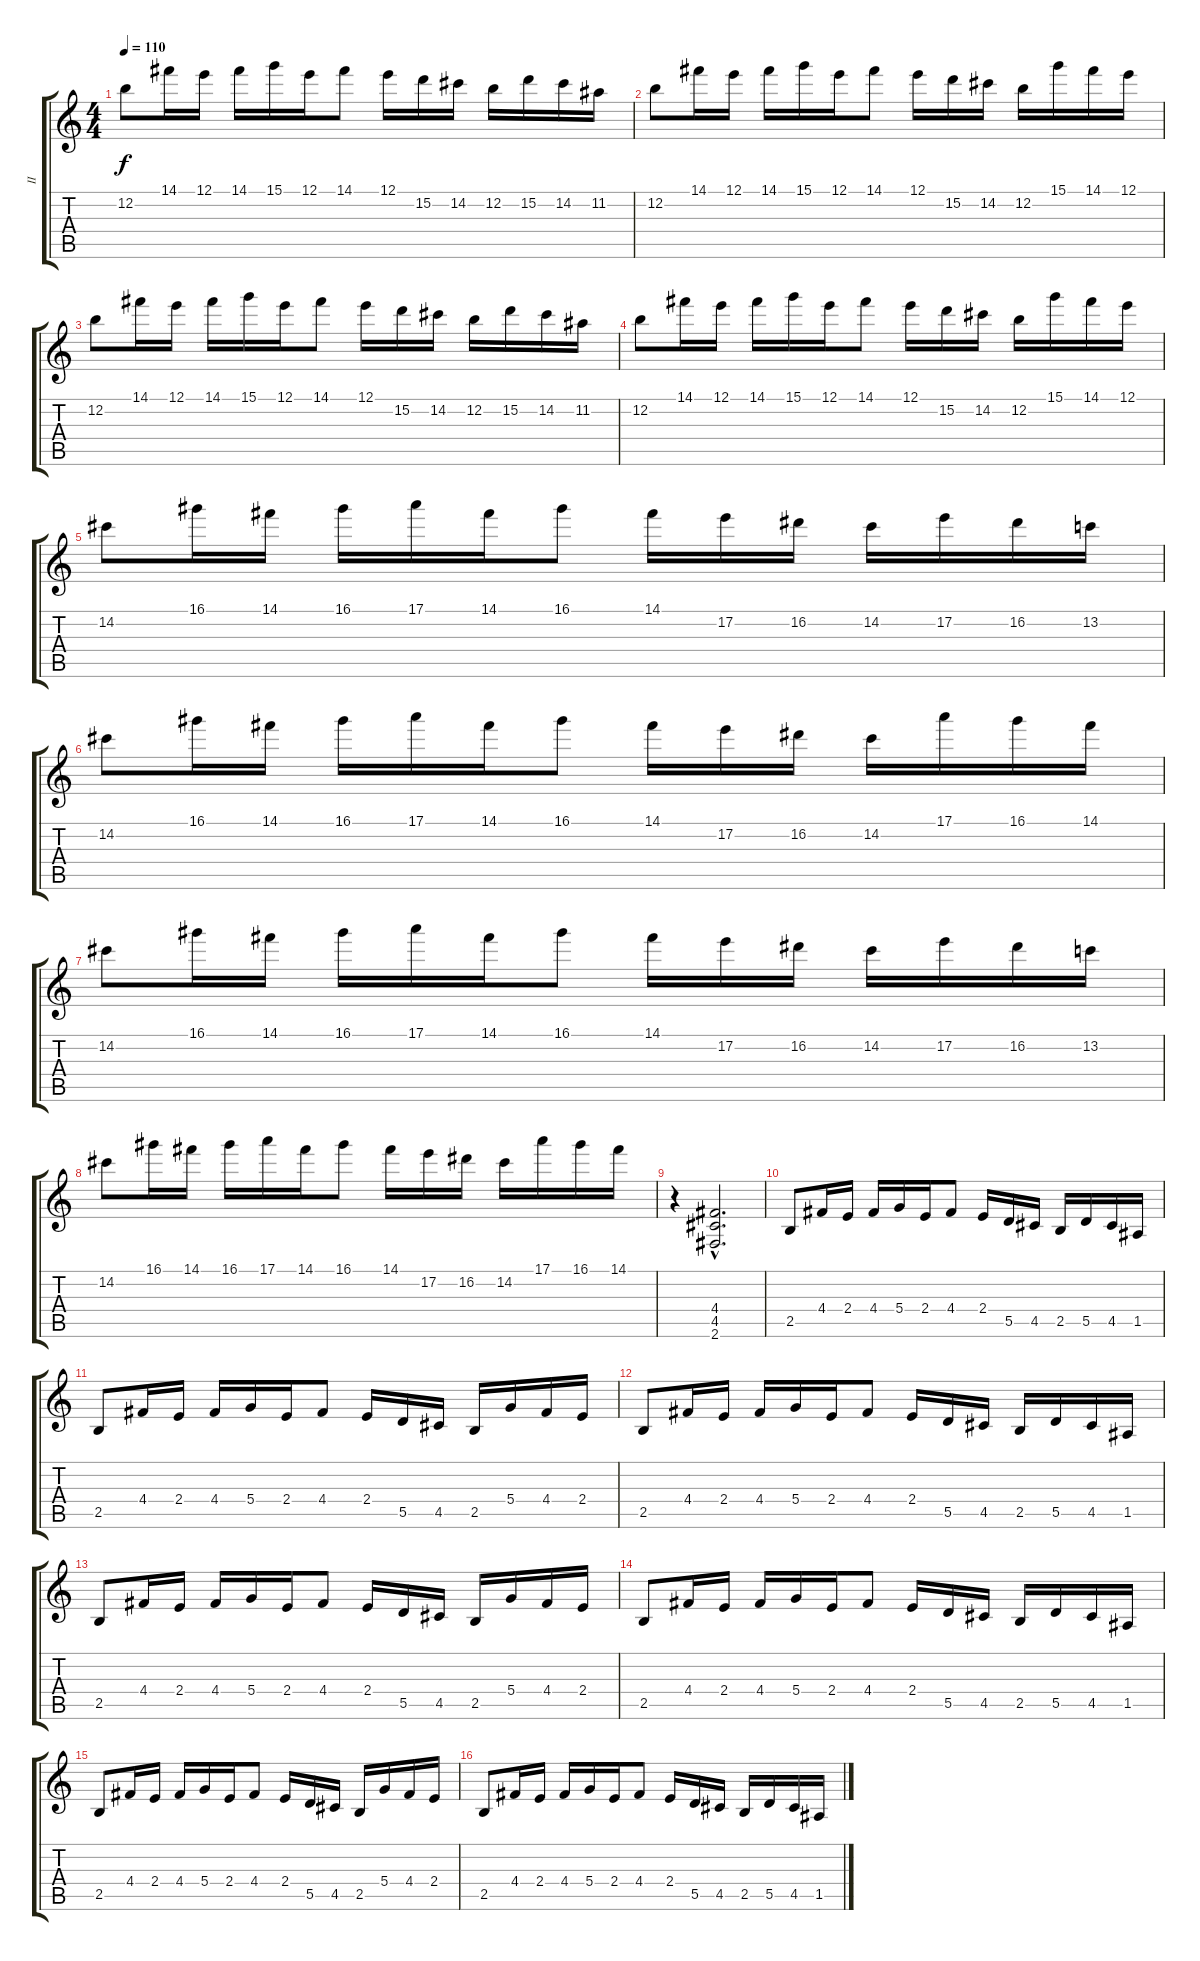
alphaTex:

\track ("II" "II") {instrument distortionguitar}
\staff {score tabs}
\tuning (E4 B3 G3 D3 A2 E2) {hide}
\ts (4 4)
\tempo 110
\clef g2
\ks c
12.2.8{dy f instrument distortionguitar} 14.1.16 12.1.16 14.1.16 15.1.16 12.1.16 14.1.8 12.1.16 15.2.16 14.2.16 12.2.16 15.2.16 14.2.16 11.2.16 |
12.2.8 14.1.16 12.1.16 14.1.16 15.1.16 12.1.16 14.1.8 12.1.16 15.2.16 14.2.16 12.2.16 15.1.16 14.1.16 12.1.16 |
12.2.8 14.1.16 12.1.16 14.1.16 15.1.16 12.1.16 14.1.8 12.1.16 15.2.16 14.2.16 12.2.16 15.2.16 14.2.16 11.2.16 |
12.2.8 14.1.16 12.1.16 14.1.16 15.1.16 12.1.16 14.1.8 12.1.16 15.2.16 14.2.16 12.2.16 15.1.16 14.1.16 12.1.16 |
14.2.8 16.1.16 14.1.16 16.1.16 17.1.16 14.1.16 16.1.8 14.1.16 17.2.16 16.2.16 14.2.16 17.2.16 16.2.16 13.2.16 |
14.2.8 16.1.16 14.1.16 16.1.16 17.1.16 14.1.16 16.1.8 14.1.16 17.2.16 16.2.16 14.2.16 17.1.16 16.1.16 14.1.16 |
14.2.8 16.1.16 14.1.16 16.1.16 17.1.16 14.1.16 16.1.8 14.1.16 17.2.16 16.2.16 14.2.16 17.2.16 16.2.16 13.2.16 |
14.2.8 16.1.16 14.1.16 16.1.16 17.1.16 14.1.16 16.1.8 14.1.16 17.2.16 16.2.16 14.2.16 17.1.16 16.1.16 14.1.16 |
r.4 (4.4{hac} 4.5{hac} 2.6{hac}).2{d} |
2.5.8 4.4.16 2.4.16 4.4.16 5.4.16 2.4.16 4.4.8 2.4.16 5.5.16 4.5.16 2.5.16 5.5.16 4.5.16 1.5.16 |
2.5.8 4.4.16 2.4.16 4.4.16 5.4.16 2.4.16 4.4.8 2.4.16 5.5.16 4.5.16 2.5.16 5.4.16 4.4.16 2.4.16 |
2.5.8 4.4.16 2.4.16 4.4.16 5.4.16 2.4.16 4.4.8 2.4.16 5.5.16 4.5.16 2.5.16 5.5.16 4.5.16 1.5.16 |
2.5.8 4.4.16 2.4.16 4.4.16 5.4.16 2.4.16 4.4.8 2.4.16 5.5.16 4.5.16 2.5.16 5.4.16 4.4.16 2.4.16 |
2.5.8 4.4.16 2.4.16 4.4.16 5.4.16 2.4.16 4.4.8 2.4.16 5.5.16 4.5.16 2.5.16 5.5.16 4.5.16 1.5.16 |
2.5.8 4.4.16 2.4.16 4.4.16 5.4.16 2.4.16 4.4.8 2.4.16 5.5.16 4.5.16 2.5.16 5.4.16 4.4.16 2.4.16 |
2.5.8 4.4.16 2.4.16 4.4.16 5.4.16 2.4.16 4.4.8 2.4.16 5.5.16 4.5.16 2.5.16 5.5.16 4.5.16 1.5.16
